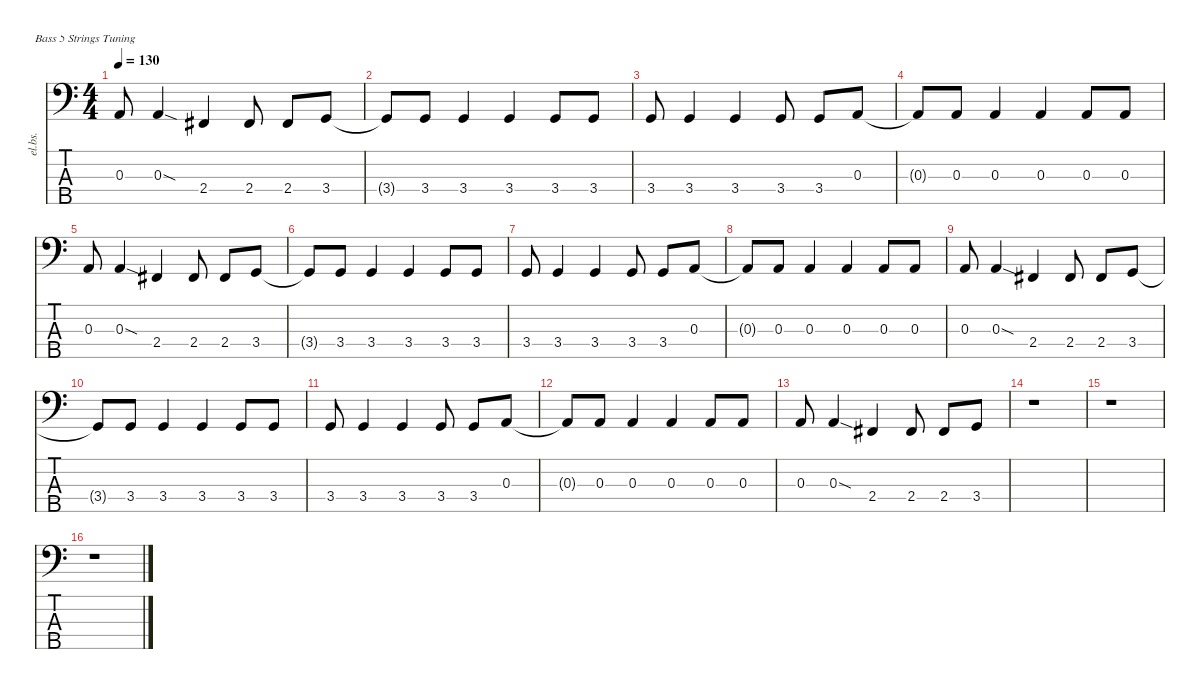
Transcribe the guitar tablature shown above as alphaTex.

\defaultSystemsLayout 4
\hideDynamics
\bracketExtendMode nobrackets
\otherSystemsTrackNameOrientation horizontal
\track ("Bass" "el.bs.") {instrument electricbassfinger}
\staff {score tabs}
\tuning (G2 D2 A1 E1 B0)
\ts (4 4)
\tempo 130
\clef f4
\ks c
0.3.8{dy ff} 0.3{sod}.4 2.4{acc #}.4 2.4{acc #}.8 2.4{acc #}.8 3.4.8 |
3.4{t}.8{dy f} 3.4.8{dy ff} 3.4.4 3.4.4 3.4.8 3.4.8 |
3.4.8 3.4.4 3.4.4 3.4.8 3.4.8 0.3.8 |
0.3{t}.8{dy f} 0.3.8{dy ff} 0.3.4 0.3.4 0.3.8 0.3.8 |
0.3.8 0.3{sod}.4 2.4{acc #}.4 2.4{acc #}.8 2.4{acc #}.8 3.4.8 |
3.4{t}.8{dy f} 3.4.8{dy ff} 3.4.4 3.4.4 3.4.8 3.4.8 |
3.4.8 3.4.4 3.4.4 3.4.8 3.4.8 0.3.8 |
0.3{t}.8{dy f} 0.3.8{dy ff} 0.3.4 0.3.4 0.3.8 0.3.8 |
0.3.8 0.3{sod}.4 2.4{acc #}.4 2.4{acc #}.8 2.4{acc #}.8 3.4.8 |
3.4{t}.8{dy f} 3.4.8{dy ff} 3.4.4 3.4.4 3.4.8 3.4.8 |
3.4.8 3.4.4 3.4.4 3.4.8 3.4.8 0.3.8 |
0.3{t}.8{dy f} 0.3.8{dy ff} 0.3.4 0.3.4 0.3.8 0.3.8 |
0.3.8 0.3{sod}.4 2.4{acc #}.4 2.4{acc #}.8 2.4{acc #}.8 3.4.8 |
r.1 |
r.1 |
r.1
